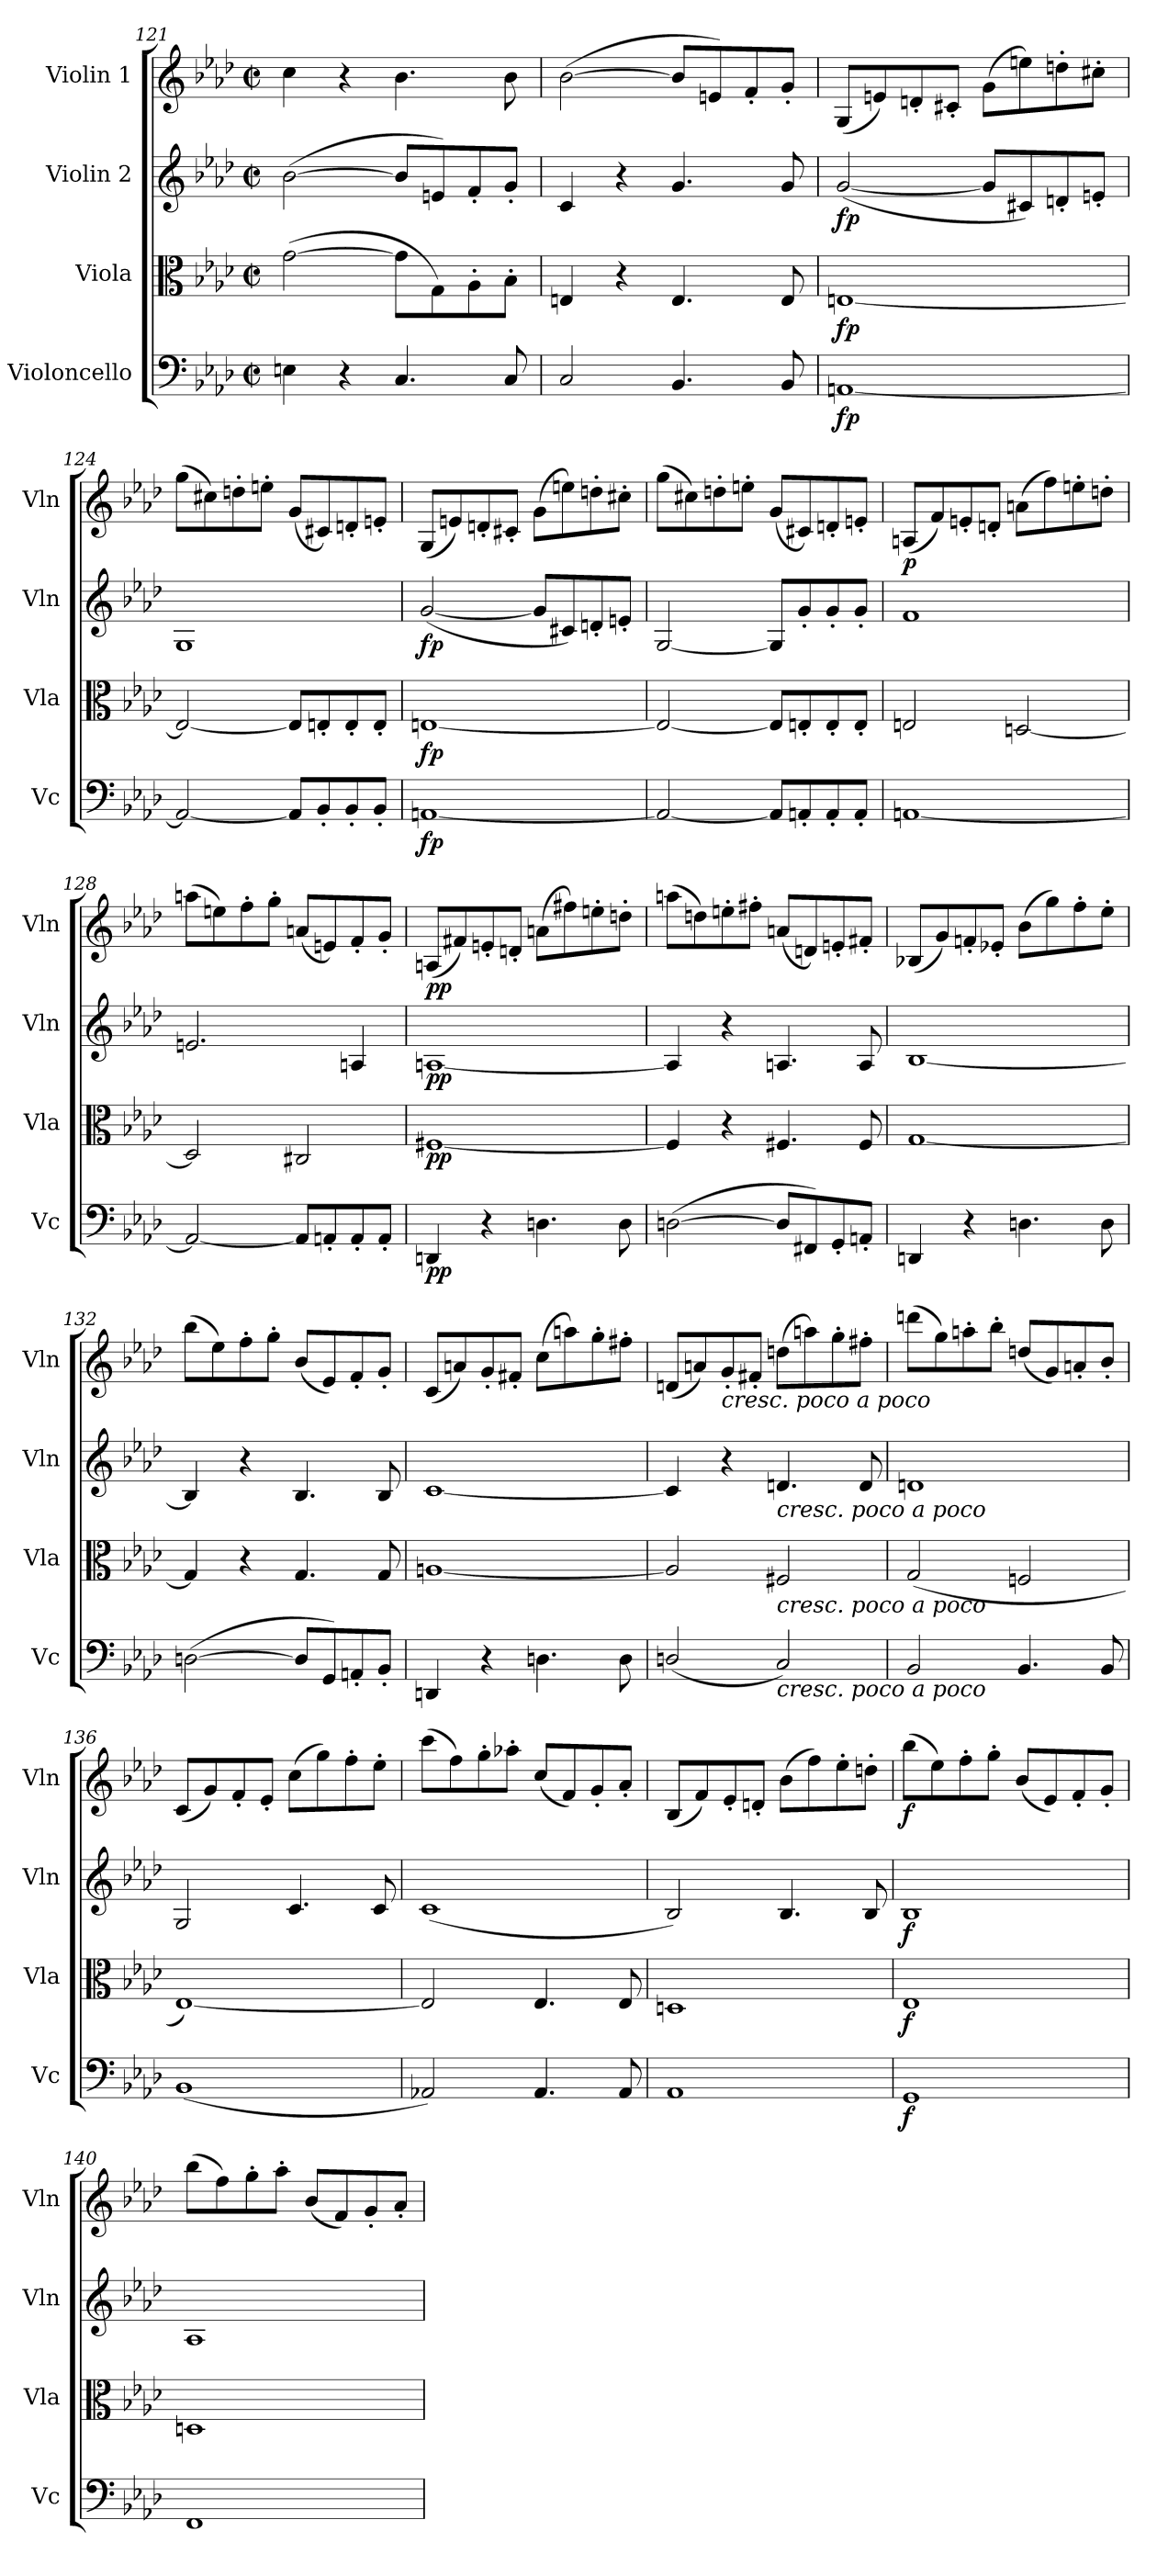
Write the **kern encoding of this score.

**kern	**dynam	**kern	**dynam	**kern	**dynam	**kern	**dynam
*part4	*part4	*part3	*part3	*part2	*part2	*part1	*part1
*staff4	*staff4	*staff3	*staff3	*staff2	*staff2	*staff1	*staff1
*I"Violoncello	*	*I"Viola	*	*I"Violin 2	*	*I"Violin 1	*
*I'Vc	*	*I'Vla	*	*I'Vln	*	*I'Vln	*
*clefF4	*	*clefC3	*	*clefG2	*	*clefG2	*
*k[b-e-a-d-]	*	*k[b-e-a-d-]	*	*k[b-e-a-d-]	*	*k[b-e-a-d-]	*
*M2/2	*	*M2/2	*	*M2/2	*	*M2/2	*
*met(c|)	*	*met(c|)	*	*met(c|)	*	*met(c|)	*
=121	=121	=121	=121	=121	=121	=121	=121
4En\	.	([2g\	.	([2b-\	.	4cc\	.
4r	.	.	.	.	.	4r	.
4.C/	.	8g\L]	.	8b-/L]	.	4.b-\	.
.	.	8G\)	.	8en/)	.	.	.
.	.	8A-'\	.	8f'/	.	.	.
8C/	.	8B-'\J	.	8g'/J	.	8b-\	.
=122	=122	=122	=122	=122	=122	=122	=122
2C/	.	4En/	.	4c/	.	([2b-\	.
.	.	4r	.	4r	.	.	.
4.BB-/	.	4.E/	.	4.g/	.	8b-/L]	.
.	.	.	.	.	.	8en/)	.
.	.	.	.	.	.	8f'/	.
8BB-/	.	8E/	.	8g/	.	8g'/J	.
=123	=123	=123	=123	=123	=123	=123	=123
!	!LO:DY:b	!	!LO:DY:b	!	!LO:DY:b	!	!
[1AAn	fp	[1En	fp	([2g/	fp	(8G/L	.
.	.	.	.	.	.	8en/)	.
.	.	.	.	.	.	8dn'/	.
.	.	.	.	.	.	8c#X'/J	.
.	.	.	.	8g/L]	.	(8g\L	.
.	.	.	.	8c#X/)	.	8een\)	.
.	.	.	.	8dn'/	.	8ddn'\	.
.	.	.	.	8en'/J	.	8cc#X'\J	.
!!LO:LB:g=z
=124	=124	=124	=124	=124	=124	=124	=124
2AA/_	.	2E/_	.	1G	.	(8gg\L	.
.	.	.	.	.	.	8cc#X\)	.
.	.	.	.	.	.	8ddn'\	.
.	.	.	.	.	.	8een'\J	.
8AA/L]	.	8E/L]	.	.	.	(8g/L	.
8BB-'/	.	8En'/	.	.	.	8c#X/)	.
8BB-'/	.	8E'/	.	.	.	8dn'/	.
8BB-'/J	.	8E'/J	.	.	.	8en'/J	.
=125	=125	=125	=125	=125	=125	=125	=125
!	!LO:DY:b	!	!LO:DY:b	!	!LO:DY:b	!	!
[1AAn	fp	[1En	fp	([2g/	fp	(8G/L	.
.	.	.	.	.	.	8en/)	.
.	.	.	.	.	.	8dn'/	.
.	.	.	.	.	.	8c#X'/J	.
.	.	.	.	8g/L]	.	(8g\L	.
.	.	.	.	8c#X/)	.	8een\)	.
.	.	.	.	8dn'/	.	8ddn'\	.
.	.	.	.	8en'/J	.	8cc#X'\J	.
!!LO:LB:g=z
=126	=126	=126	=126	=126	=126	=126	=126
2AAn/_	.	2En/_	.	[2G/	.	(8gg\L	.
.	.	.	.	.	.	8cc#X\)	.
.	.	.	.	.	.	8ddn'\	.
.	.	.	.	.	.	8een'\J	.
8AA/L]	.	8E/L]	.	8G/L]	.	(8g/L	.
8AA'/	.	8E'/	.	8g'/	.	8c#X/)	.
8AA'/	.	8E'/	.	8g'/	.	8dn'/	.
8AA'/J	.	8E'/J	.	8g'/J	.	8en'/J	.
=127	=127	=127	=127	=127	=127	=127	=127
!	!LO:DY:b	!	!	!	!	!	!
!	!LO:DY:n=1:b	!	!LO:DY:b	!	!	!	!
!	!	!	!LO:DY:n=1:b	!	!LO:DY:b	!	!
!	!	!	!	!	!LO:DY:n=1:b	!	!LO:DY:b
[1AAn	other-dynamics p	2En/	other-dynamics p	1f	other-dynamics p	(8An/L	p
.	.	.	.	.	.	8f/)	.
.	.	.	.	.	.	8en'/	.
.	.	.	.	.	.	8dn'/J	.
.	.	[2Dn/	.	.	.	(8an\L	.
.	.	.	.	.	.	8ff\)	.
.	.	.	.	.	.	8een'\	.
.	.	.	.	.	.	8ddn'\J	.
=128	=128	=128	=128	=128	=128	=128	=128
2AA/_	.	2D/]	.	2.en/	.	(8aan\L	.
.	.	.	.	.	.	8een\)	.
.	.	.	.	.	.	8ff'\	.
.	.	.	.	.	.	8gg'\J	.
8AA/L]	.	2C#X/	.	.	.	(8an/L	.
8AAn'/	.	.	.	.	.	8en/)	.
8AA'/	.	.	.	4An/	.	8f'/	.
8AA'/J	.	.	.	.	.	8g'/J	.
=129	=129	=129	=129	=129	=129	=129	=129
!	!LO:DY:b	!	!LO:DY:b	!	!LO:DY:b	!	!LO:DY:b
4DDn/	pp	[1F#X	pp	[1An	pp	(8An/L	pp
.	.	.	.	.	.	8f#X/)	.
4r	.	.	.	.	.	8en'/	.
.	.	.	.	.	.	8dn'/J	.
4.Dn\	.	.	.	.	.	(8an\L	.
.	.	.	.	.	.	8ff#X\)	.
.	.	.	.	.	.	8een'\	.
8D\	.	.	.	.	.	8ddn'\J	.
=130	=130	=130	=130	=130	=130	=130	=130
([2Dn\	.	4F#/]	.	4A/]	.	(8aan\L	.
.	.	.	.	.	.	8ddn\)	.
.	.	4r	.	4r	.	8een'\	.
.	.	.	.	.	.	8ff#X'\J	.
8D/L]	.	4.F#X/	.	4.An/	.	(8an/L	.
8FF#X/)	.	.	.	.	.	8dn/)	.
8GG'/	.	.	.	.	.	8en'/	.
8AAn'/J	.	8F#/	.	8A/	.	8f#X'/J	.
!!LO:LB:g=z
=131	=131	=131	=131	=131	=131	=131	=131
4DDn/	.	[1G	.	[1B-	.	(8B-X/L	.
.	.	.	.	.	.	8g/)	.
4r	.	.	.	.	.	8fn'/	.
.	.	.	.	.	.	8e-X'/J	.
4.Dn\	.	.	.	.	.	(8b-\L	.
.	.	.	.	.	.	8gg\)	.
.	.	.	.	.	.	8ff'\	.
8D\	.	.	.	.	.	8ee-'\J	.
=132	=132	=132	=132	=132	=132	=132	=132
([2Dn\	.	4G/]	.	4B-/]	.	(8bb-\L	.
.	.	.	.	.	.	8ee-\)	.
.	.	4r	.	4r	.	8ff'\	.
.	.	.	.	.	.	8gg'\J	.
8D/L]	.	4.G/	.	4.B-/	.	(8b-/L	.
8GG/)	.	.	.	.	.	8e-/)	.
8AAn'/	.	.	.	.	.	8f'/	.
8BB-'/J	.	8G/	.	8B-/	.	8g'/J	.
!!LO:PB:g=z
=133	=133	=133	=133	=133	=133	=133	=133
4DDn/	.	[1An	.	[1c	.	(8c/L	.
.	.	.	.	.	.	8an/)	.
4r	.	.	.	.	.	8g'/	.
.	.	.	.	.	.	8f#X'/J	.
4.Dn\	.	.	.	.	.	(8cc\L	.
.	.	.	.	.	.	8aan\)	.
.	.	.	.	.	.	8gg'\	.
8D\	.	.	.	.	.	8ff#X'\J	.
=134	=134	=134	=134	=134	=134	=134	=134
(2Dn/	.	2A/]	.	4c/]	.	(8dn/L	.
.	.	.	.	.	.	8an/)	.
!	!	!	!	!	!	!LO:TX:b:i:t=cresc.  poco a poco	!
.	.	.	.	4r	.	8g'/	.
.	.	.	.	.	.	8f#X'/J	.
!	!	!	!	!LO:TX:b:i:t=cresc. poco a poco	!	!	!
!	!	!LO:TX:b:i:t=cresc.  poco a poco	!	!	!	!	!
!LO:TX:b:i:t=cresc.  poco a poco	!	!	!	!	!	!	!
2C/)	.	2F#X/	.	4.dn/	.	(8ddn\L	.
.	.	.	.	.	.	8aan\)	.
.	.	.	.	.	.	8gg'\	.
.	.	.	.	8d/	.	8ff#X'\J	.
=135	=135	=135	=135	=135	=135	=135	=135
2BB-/	.	(2G/	.	1dn	.	(8dddn\L	.
.	.	.	.	.	.	8gg\)	.
.	.	.	.	.	.	8aan'\	.
.	.	.	.	.	.	8bb-'\J	.
4.BB-/	.	2Fn/	.	.	.	(8ddn/L	.
.	.	.	.	.	.	8g/)	.
.	.	.	.	.	.	8an'/	.
8BB-/	.	.	.	.	.	8b-'/J	.
=136	=136	=136	=136	=136	=136	=136	=136
(1BB-	.	[1E-)	.	2G/	.	(8c/L	.
.	.	.	.	.	.	8g/)	.
.	.	.	.	.	.	8f'/	.
.	.	.	.	.	.	8e-'/J	.
.	.	.	.	4.c/	.	(8cc\L	.
.	.	.	.	.	.	8gg\)	.
.	.	.	.	.	.	8ff'\	.
.	.	.	.	8c/	.	8ee-'\J	.
=137	=137	=137	=137	=137	=137	=137	=137
2AA-X/)	.	2E-/]	.	(1c	.	(8ccc\L	.
.	.	.	.	.	.	8ff\)	.
.	.	.	.	.	.	8gg'\	.
.	.	.	.	.	.	8aa-X'\J	.
4.AA-/	.	4.E-/	.	.	.	(8cc/L	.
.	.	.	.	.	.	8f/)	.
.	.	.	.	.	.	8g'/	.
8AA-/	.	8E-/	.	.	.	8a-'/J	.
!!LO:LB:g=z
=138	=138	=138	=138	=138	=138	=138	=138
1AA-	.	1Dn	.	2B-/)	.	(8B-/L	.
.	.	.	.	.	.	8f/)	.
.	.	.	.	.	.	8e-'/	.
.	.	.	.	.	.	8dn'/J	.
.	.	.	.	4.B-/	.	(8b-\L	.
.	.	.	.	.	.	8ff\)	.
.	.	.	.	.	.	8ee-'\	.
.	.	.	.	8B-/	.	8ddn'\J	.
=139	=139	=139	=139	=139	=139	=139	=139
!	!LO:DY:b	!	!LO:DY:b	!	!LO:DY:b	!	!LO:DY:b
1GG	f	1E-	f	1B-	f	(8bb-\L	f
.	.	.	.	.	.	8ee-\)	.
.	.	.	.	.	.	8ff'\	.
.	.	.	.	.	.	8gg'\J	.
.	.	.	.	.	.	(8b-/L	.
.	.	.	.	.	.	8e-/)	.
.	.	.	.	.	.	8f'/	.
.	.	.	.	.	.	8g'/J	.
!!LO:PB:g=z
=140	=140	=140	=140	=140	=140	=140	=140
1FF	.	1Dn	.	1A-	.	(8bb-\L	.
.	.	.	.	.	.	8ff\)	.
.	.	.	.	.	.	8gg'\	.
.	.	.	.	.	.	8aa-'\J	.
.	.	.	.	.	.	(8b-/L	.
.	.	.	.	.	.	8f/)	.
.	.	.	.	.	.	8g'/	.
.	.	.	.	.	.	8a-'/J	.
=	=	=	=	=	=	=	=
*-	*-	*-	*-	*-	*-	*-	*-
